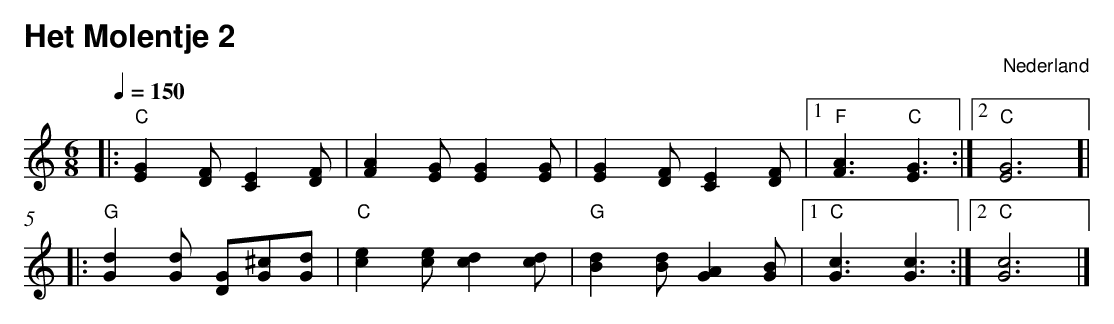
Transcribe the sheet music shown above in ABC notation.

X:1
T:Het Molentje 2
O:Nederland
L:1/8
M:6/8
Q:1/4=150
K:C
|:"C"[GE]2[FD][CE]2[DF]|[AF]2[GE][GE]2[GE]|[GE]2[FD][CE]2[DF]|1"F"[AF]3"C"[EG]3:|2"C"[GE]6]|$
|:"G"[dG]2[dG] [DG][^cG][Gd]| "C"[ec]2 [ec] [d2c2] [dc]|"G"[Bd]2[Bd] [GA]2 [GB]|1 "C"[Gc]3 [Gc]3:|2"C"[Gc]6|]
